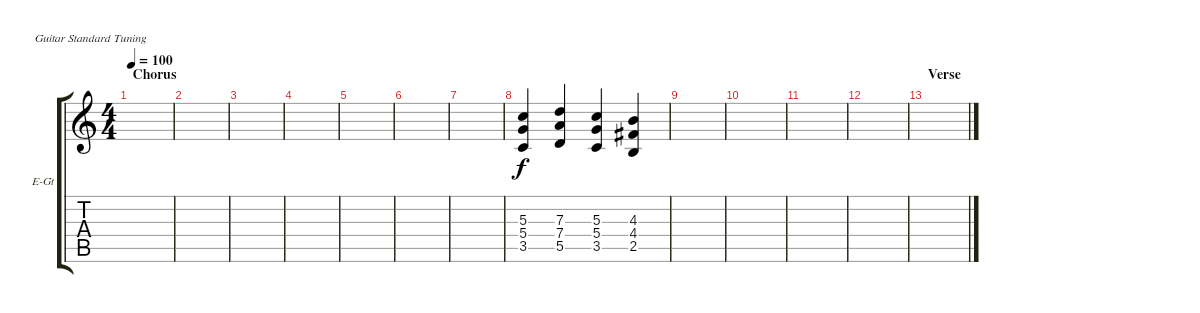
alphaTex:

\defaultSystemsLayout 4
\bracketExtendMode groupsimilarinstruments
\firstSystemTrackNameOrientation horizontal
\otherSystemsTrackNameOrientation horizontal
\track ("Electric Guitar" "E-Gt") {instrument distortionguitar}
\staff {score tabs}
\tuning (E4 B3 G3 D3 A2 E2)
\ts (4 4)
\section ("" "Chorus")
\tempo 100
\clef g2
\ks c
|
|
|
|
|
|
|
(3.5 5.4 5.3).4 (7.3 7.4 5.5).4 (3.5 5.4 5.3).4 (4.4 2.5 4.3).4 |
|
|
|
|
\section ("" "Verse")
